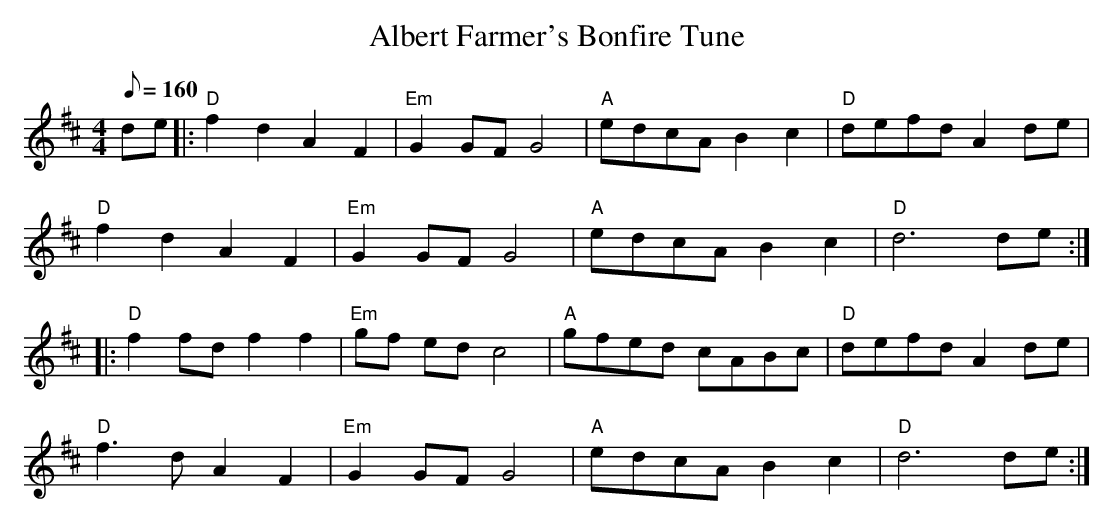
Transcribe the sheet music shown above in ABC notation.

X:1
T: Albert Farmer's Bonfire Tune
M: 4/4
L: 1/8
K: D
Q: 160
de |: "D" f2 d2 A2 F2 | "Em" G2GF G4 | "A"  edcA B2c2 | "D" defd A2de |
"D" f2 d2  A2F2 | "Em" G2GF G4  | "A" edcA B2c2 | "D" d6 de :|
|: "D" f2fd f2f2 | "Em" gf ed c4 | "A" gfed cABc | "D" defd A2de |
"D" f3d  A2F2 | "Em" G2GF G4  | "A" edcA B2c2 | "D" d6 de :|
